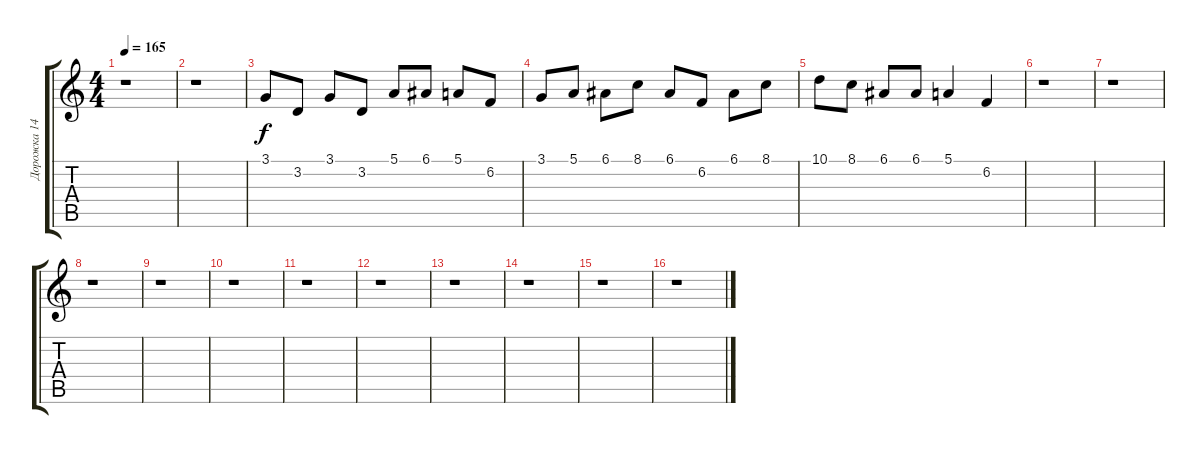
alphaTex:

\track ("Дорожка 14" "Дорожка 14") {instrument pad1newage}
\staff {score tabs}
\tuning (E4 B3 G3 D3 A2 E2) {hide}
\ts (4 4)
\tempo 165
\clef g2
\ks c
r.1{dy f} |
r.1 |
3.1.8 3.2.8 3.1.8 3.2.8 5.1.8 6.1.8 5.1.8 6.2.8 |
3.1.8 5.1.8 6.1.8 8.1.8 6.1.8 6.2.8 6.1.8 8.1.8 |
10.1.8 8.1.8 6.1.8 6.1.8 5.1.4 6.2.4 |
r.1 |
r.1 |
r.1 |
r.1 |
r.1 |
r.1 |
r.1 |
r.1 |
r.1 |
r.1 |
r.1
